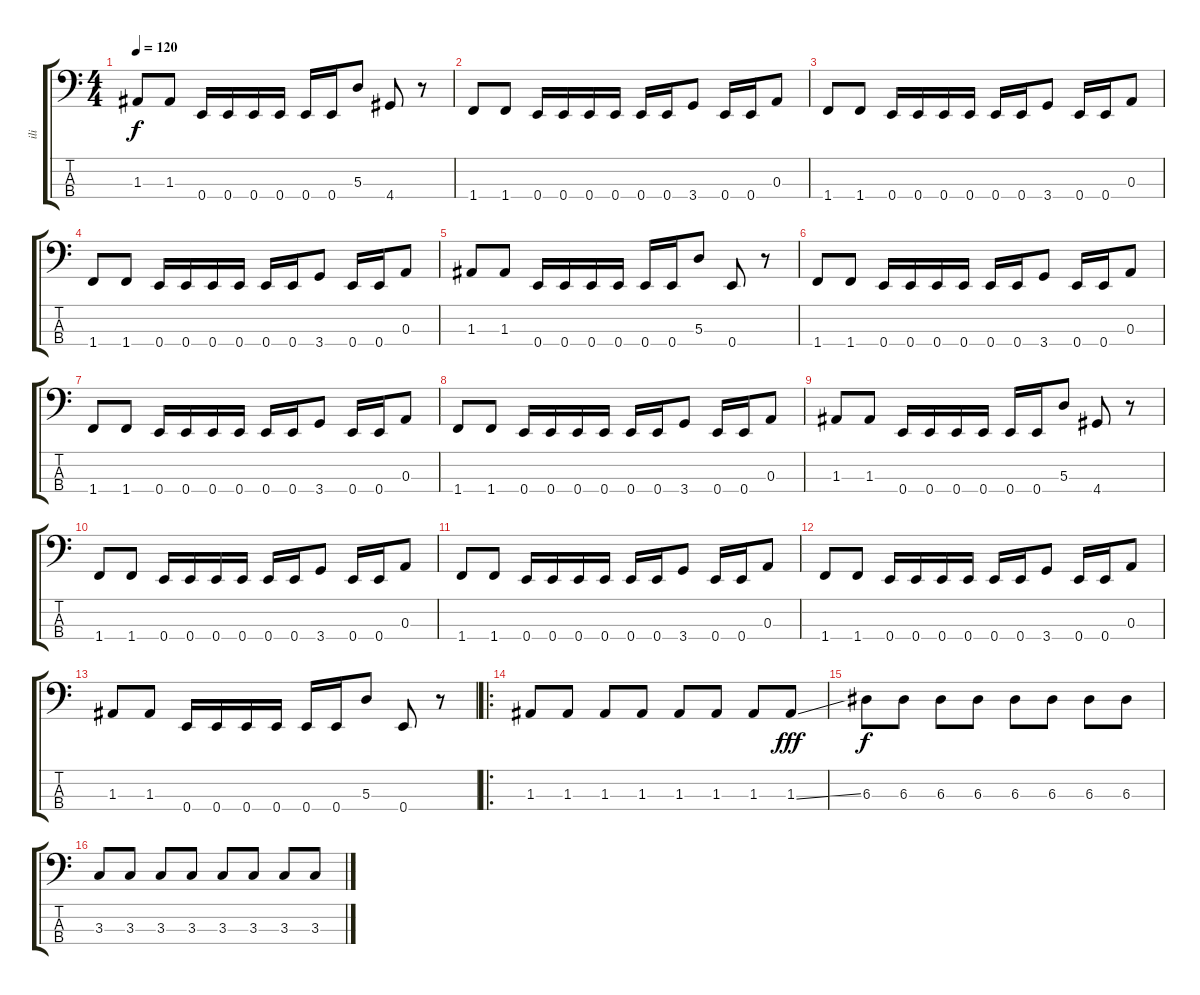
\track ("ili" "ili") {instrument electricbasspick}
\staff {score tabs}
\tuning (G2 D2 A1 E1) {hide}
\ts (4 4)
\tempo 120
\clef f4
\ks c
1.3.8{dy f} 1.3.8 0.4.16 0.4.16 0.4.16 0.4.16 0.4.16 0.4.16 5.3.8 4.4.8 r.8 |
1.4.8 1.4.8 0.4.16 0.4.16 0.4.16 0.4.16 0.4.16 0.4.16 3.4.8 0.4.16 0.4.16 0.3.8 |
1.4.8 1.4.8 0.4.16 0.4.16 0.4.16 0.4.16 0.4.16 0.4.16 3.4.8 0.4.16 0.4.16 0.3.8 |
1.4.8 1.4.8 0.4.16 0.4.16 0.4.16 0.4.16 0.4.16 0.4.16 3.4.8 0.4.16 0.4.16 0.3.8 |
1.3.8 1.3.8 0.4.16 0.4.16 0.4.16 0.4.16 0.4.16 0.4.16 5.3.8 0.4.8 r.8 |
1.4.8 1.4.8 0.4.16 0.4.16 0.4.16 0.4.16 0.4.16 0.4.16 3.4.8 0.4.16 0.4.16 0.3.8 |
1.4.8 1.4.8 0.4.16 0.4.16 0.4.16 0.4.16 0.4.16 0.4.16 3.4.8 0.4.16 0.4.16 0.3.8 |
1.4.8 1.4.8 0.4.16 0.4.16 0.4.16 0.4.16 0.4.16 0.4.16 3.4.8 0.4.16 0.4.16 0.3.8 |
1.3.8 1.3.8 0.4.16 0.4.16 0.4.16 0.4.16 0.4.16 0.4.16 5.3.8 4.4.8 r.8 |
1.4.8 1.4.8 0.4.16 0.4.16 0.4.16 0.4.16 0.4.16 0.4.16 3.4.8 0.4.16 0.4.16 0.3.8 |
1.4.8 1.4.8 0.4.16 0.4.16 0.4.16 0.4.16 0.4.16 0.4.16 3.4.8 0.4.16 0.4.16 0.3.8 |
1.4.8 1.4.8 0.4.16 0.4.16 0.4.16 0.4.16 0.4.16 0.4.16 3.4.8 0.4.16 0.4.16 0.3.8 |
1.3.8 1.3.8 0.4.16 0.4.16 0.4.16 0.4.16 0.4.16 0.4.16 5.3.8 0.4.8 r.8 |
\ro
1.3.8 1.3.8 1.3.8 1.3.8 1.3.8 1.3.8 1.3.8 1.3{ss}.8{dy fff} |
6.3.8{dy f} 6.3.8 6.3.8 6.3.8 6.3.8 6.3.8 6.3.8 6.3.8 |
3.3.8 3.3.8 3.3.8 3.3.8 3.3.8 3.3.8 3.3.8 3.3.8
